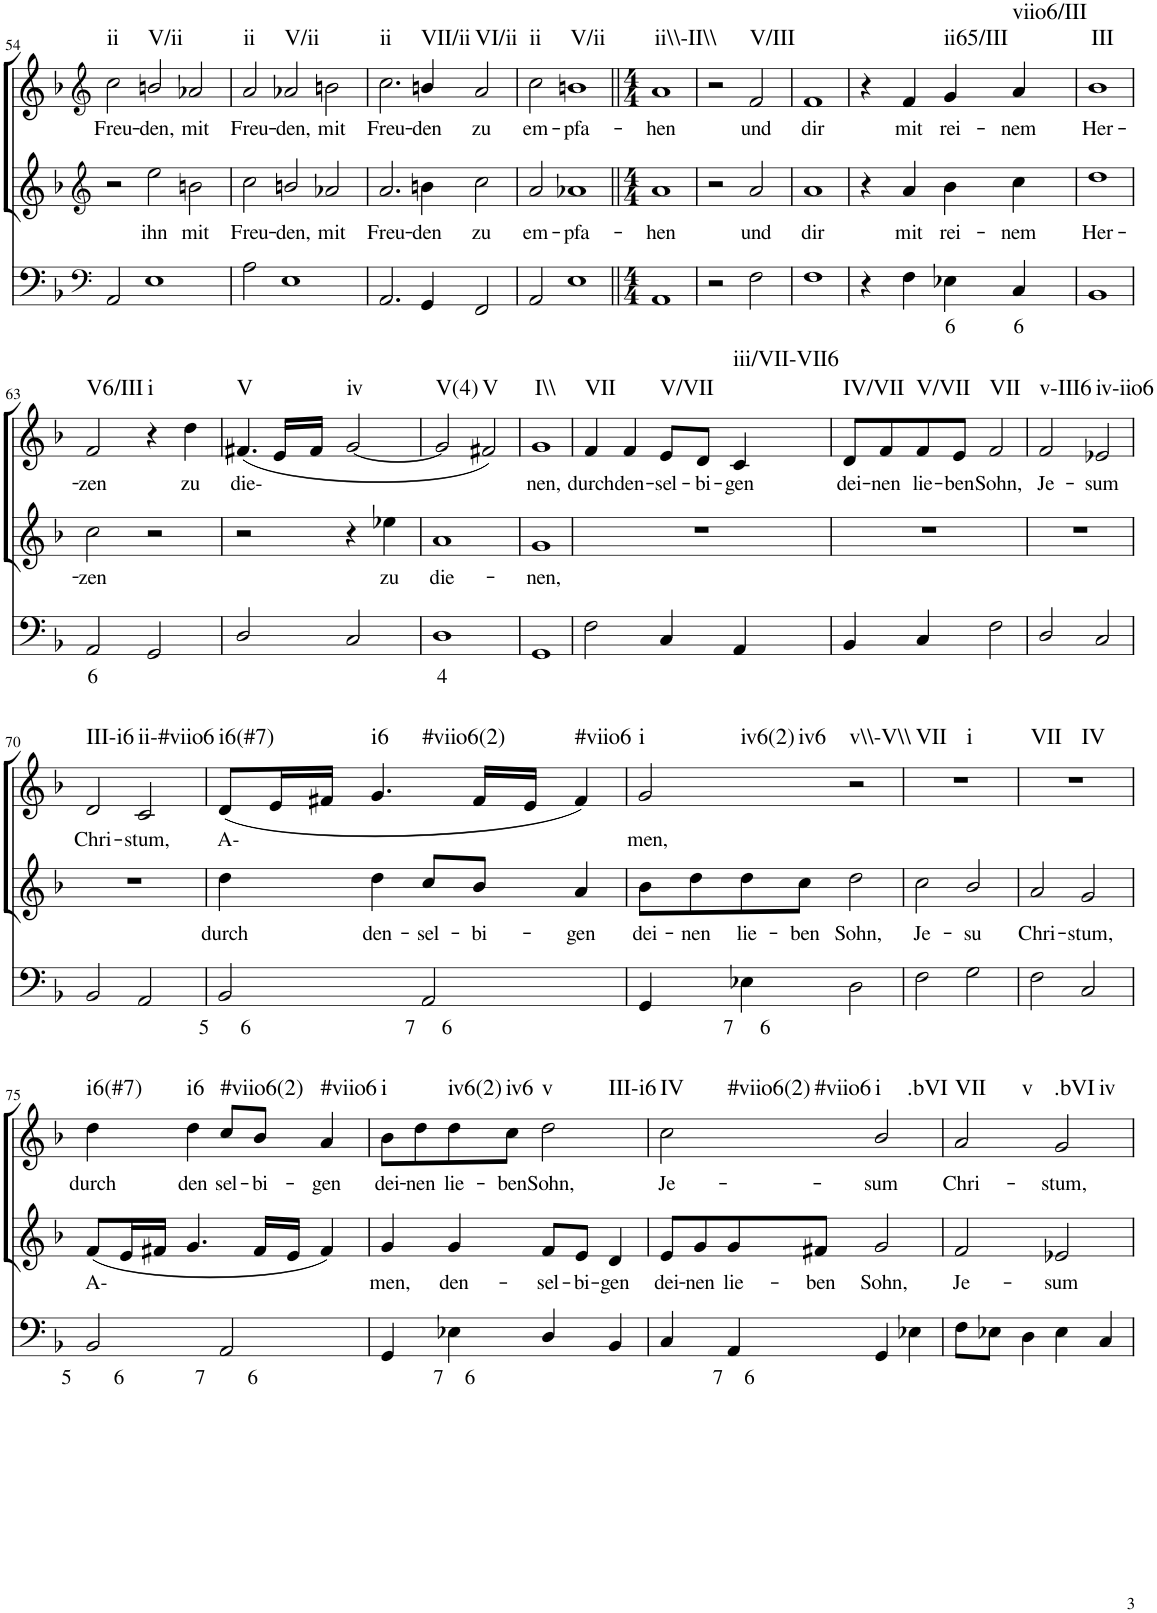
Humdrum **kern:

**kern	**text	**kern	**text	**kern	**text	**harte
*part3	*part3	*part2	*part2	*part1	*part1	*part1
*staff3	*staff3	*staff2	*staff2	*staff1	*staff1	*
*I"Continuo	*	*I"Soprano II	*	*I"Soprano I	*	*
!!LO:PB:g=z
*clefF4	*	*clefG2	*	*clefG2	*	*
*k[b-]	*	*k[b-]	*	*k[b-]	*	*
*M3/2	*	*M3/2	*	*M3/2	*	*
=54	=54	=54	=54	=54	=54	=54
!	!	!	!	!	!LO:LY:b	!LO:H:kt=ii
2AA/	.	2r	.	2cc\	Freu-	N
!	!	!	!LO:LY:b	!	!LO:LY:b	!LO:H:kt=V/ii
1E	.	2ee\	ihn	2bn/	den,	N
!	!	!	!LO:LY:b	!	!LO:LY:b	!
.	.	2bn\	mit	2a-X/	mit	.
=55	=55	=55	=55	=55	=55	=55
!	!	!	!LO:LY:b	!	!LO:LY:b	!LO:H:kt=ii
2A\	.	2cc\	Freu-	2a/	Freu-	N
!	!	!	!LO:LY:b	!	!LO:LY:b	!LO:H:kt=V/ii
1E	.	2bn/	den,	2a-X/	den,	N
!	!	!	!LO:LY:b	!	!LO:LY:b	!
.	.	2a-X/	mit	2bn\	mit	.
=56	=56	=56	=56	=56	=56	=56
!	!	!	!LO:LY:b	!	!LO:LY:b	!LO:H:kt=ii
2.AA/	.	2.a/	Freu-	2.cc\	Freu-	N
!	!	!	!LO:LY:b	!	!LO:LY:b	!LO:H:kt=VII/ii
4GG/	.	4bn\	den	4bn/	den	N
!	!	!	!LO:LY:b	!	!LO:LY:b	!LO:H:kt=VI/ii
2FF/	.	2cc\	zu	2a/	zu	N
=57	=57	=57	=57	=57	=57	=57
!	!	!	!LO:LY:b	!	!LO:LY:b	!LO:H:kt=ii
2AA/	.	2a/	em-	2cc\	em-	N
!	!	!	!LO:LY:b	!	!LO:LY:b	!LO:H:kt=V/ii
1E	.	1a-X	pfa-	1bn	pfa-	N
=58||	=58||	=58||	=58||	=58||	=58||	=58||
*M4/4	*	*M4/4	*	*M4/4	*	*
!	!	!	!LO:LY:b	!	!LO:LY:b	!LO:H:kt=ii\\-II\\
1AA	.	1a	hen	1a	hen	N
=59	=59	=59	=59	=59	=59	=59
2r	.	2r	.	2r	.	.
!	!	!	!LO:LY:b	!	!LO:LY:b	!LO:H:kt=V/III
2F\	.	2a/	und	2f/	und	N
=60	=60	=60	=60	=60	=60	=60
!	!	!	!LO:LY:b	!	!LO:LY:b	!
1F	.	1a	dir	1f	dir	.
=61	=61	=61	=61	=61	=61	=61
4r	.	4r	.	4r	.	.
!	!	!	!LO:LY:b	!	!LO:LY:b	!
4F\	.	4a/	mit	4f/	mit	.
!	!LO:LY:b	!	!LO:LY:b	!	!LO:LY:b	!LO:H:kt=ii65/III
4E-X\	6	4b-\	rei-	4g/	rei-	N
!	!LO:LY:b	!	!LO:LY:b	!	!LO:LY:b	!LO:H:kt=viio6/III
4C/	6	4cc\	nem	4a/	nem	N
=62	=62	=62	=62	=62	=62	=62
!	!	!	!LO:LY:b	!	!LO:LY:b	!LO:H:kt=III
1BB-	.	1dd	Her-	1b-	Her-	N
!!LO:LB:g=z
=63	=63	=63	=63	=63	=63	=63
!	!LO:LY:b	!	!LO:LY:b	!	!LO:LY:b	!LO:H:kt=V6/III
2AA/	6	2cc\	zen	2f/	zen	N
!	!	!	!	!	!	!LO:H:kt=i
2GG/	.	2r	.	4r	.	N
!	!	!	!	!	!LO:LY:b	!
.	.	.	.	4dd\	zu	.
=64	=64	=64	=64	=64	=64	=64
!	!	!	!	!	!LO:LY:b	!LO:H:kt=V
2D/	.	2r	.	(4.f#X/	die-	N
.	.	.	.	16e/LL	.	.
.	.	.	.	16f#/JJ	.	.
!	!	!	!	!	!	!LO:H:kt=iv
2C/	.	4r	.	[2g/	.	N
!	!	!	!LO:LY:b	!	!	!
.	.	4ee-X\	zu	.	.	.
=65	=65	=65	=65	=65	=65	=65
!	!LO:LY:b	!	!LO:LY:b	!	!	!LO:H:kt=V(4)
1D	4	1a	die-	2g/]	.	N
!	!	!	!	!	!	!LO:H:kt=V
.	.	.	.	2f#X/)	.	N
=66	=66	=66	=66	=66	=66	=66
!	!	!	!LO:LY:b	!	!LO:LY:b	!LO:H:kt=I\\
1GG	.	1g	nen,	1g	nen,	N
=67	=67	=67	=67	=67	=67	=67
!	!	!	!	!	!LO:LY:b	!LO:H:kt=VII
2F\	.	1r	.	4f/	durch	N
!	!	!	!	!	!LO:LY:b	!
.	.	.	.	4f/	den-	.
!	!	!	!	!	!LO:LY:b	!LO:H:kt=V/VII
4C/	.	.	.	8e/L	sel-	N
!	!	!	!	!	!LO:LY:b	!
.	.	.	.	8d/J	bi-	.
!	!	!	!	!	!LO:LY:b	!LO:H:kt=iii/VII-VII6
4AA/	.	.	.	4c/	gen	N
=68	=68	=68	=68	=68	=68	=68
!	!	!	!	!	!LO:LY:b	!LO:H:kt=IV/VII
4BB-/	.	1r	.	8d/L	dei-	N
!	!	!	!	!	!LO:LY:b	!
.	.	.	.	8f/	nen	.
!	!	!	!	!	!LO:LY:b	!LO:H:kt=V/VII
4C/	.	.	.	8f/	lie-	N
!	!	!	!	!	!LO:LY:b	!
.	.	.	.	8e/J	ben	.
!	!	!	!	!	!LO:LY:b	!LO:H:kt=VII
2F\	.	.	.	2f/	Sohn,	N
=69	=69	=69	=69	=69	=69	=69
!	!	!	!	!	!LO:LY:b	!LO:H:kt=v-III6
2D/	.	1r	.	2f/	Je-	N
!	!	!	!	!	!LO:LY:b	!LO:H:kt=iv-iio6
2C/	.	.	.	2e-X/	sum	N
!!LO:LB:g=z
=70	=70	=70	=70	=70	=70	=70
!	!	!	!	!	!LO:LY:b	!LO:H:kt=III-i6
2BB-/	.	1r	.	2d/	Chri-	N
!	!	!	!	!	!LO:LY:b	!LO:H:kt=ii-#viio6
2AA/	.	.	.	2c/	stum,	N
=71	=71	=71	=71	=71	=71	=71
!	!LO:LY:b	!	!LO:LY:b	!	!LO:LY:b	!LO:H:kt=i6(#7)
2BB-/	5 6	4dd\	durch	(8d/L	A-	N
.	.	.	.	16e/L	.	.
.	.	.	.	16f#X/JJ	.	.
!	!	!	!LO:LY:b	!	!	!LO:H:n=1:kt=i6
!	!	!	!	!	!	!LO:H:n=2:kt=#viio6(2)
.	.	4dd\	den-	4.g/	.	N N
!	!LO:LY:b	!	!LO:LY:b	!	!	!
2AA/	7 6	8cc/L	sel-	.	.	.
!	!	!	!LO:LY:b	!	!	!
.	.	8b-/J	bi-	16f#/LL	.	.
.	.	.	.	16e/JJ	.	.
!	!	!	!LO:LY:b	!	!	!LO:H:kt=#viio6
.	.	4a/	gen	4f#/)	.	N
=72	=72	=72	=72	=72	=72	=72
!	!	!	!LO:LY:b	!	!LO:LY:b	!LO:H:n=1:kt=i
!	!	!	!	!	!	!LO:H:n=2:kt=iv6(2)
!	!	!	!	!	!	!LO:H:n=3:kt=iv6
4GG/	.	8b-\L	dei-	2g/	men,	N N N
!	!	!	!LO:LY:b	!	!	!
.	.	8dd\	nen	.	.	.
!	!LO:LY:b	!	!LO:LY:b	!	!	!
4E-X\	7 6	8dd\	lie-	.	.	.
!	!	!	!LO:LY:b	!	!	!
.	.	8cc\J	ben	.	.	.
!	!	!	!LO:LY:b	!	!	!LO:H:kt=v\\-V\\
2D\	.	2dd\	Sohn,	2r	.	N
=73	=73	=73	=73	=73	=73	=73
!	!	!	!LO:LY:b	!	!	!LO:H:n=1:kt=VII
!	!	!	!	!	!	!LO:H:n=2:kt=i
2F\	.	2cc\	Je-	1r	.	N N
!	!	!	!LO:LY:b	!	!	!
2G\	.	2b-/	su	.	.	.
=74	=74	=74	=74	=74	=74	=74
!	!	!	!LO:LY:b	!	!	!LO:H:n=1:kt=VII
!	!	!	!	!	!	!LO:H:n=2:kt=IV
2F\	.	2a/	Chri-	1r	.	N N
!	!	!	!LO:LY:b	!	!	!
2C/	.	2g/	stum,	.	.	.
!!LO:LB:g=z
=75	=75	=75	=75	=75	=75	=75
!	!LO:LY:b	!	!LO:LY:b	!	!LO:LY:b	!LO:H:kt=i6(#7)
2BB-/	5 6	(8f/L	A-	4dd\	durch	N
.	.	16e/L	.	.	.	.
.	.	16f#X/JJ	.	.	.	.
!	!	!	!	!	!LO:LY:b	!LO:H:kt=i6
.	.	4.g/	.	4dd\	den	N
!	!LO:LY:b	!	!	!	!LO:LY:b	!LO:H:kt=#viio6(2)
2AA/	7 6	.	.	8cc/L	sel-	N
!	!	!	!	!	!LO:LY:b	!
.	.	16f#/LL	.	8b-/J	bi-	.
.	.	16e/JJ	.	.	.	.
!	!	!	!	!	!LO:LY:b	!LO:H:kt=#viio6
.	.	4f#/)	.	4a/	gen	N
=76	=76	=76	=76	=76	=76	=76
!	!	!	!LO:LY:b	!	!LO:LY:b	!LO:H:kt=i
4GG/	.	4g/	men,	8b-\L	dei-	N
!	!	!	!	!	!LO:LY:b	!
.	.	.	.	8dd\	nen	.
!	!LO:LY:b	!	!LO:LY:b	!	!LO:LY:b	!LO:H:kt=iv6(2)
4E-X\	7 6	4g/	den-	8dd\	lie-	N
!	!	!	!	!	!LO:LY:b	!LO:H:kt=iv6
.	.	.	.	8cc\J	ben	N
!	!	!	!LO:LY:b	!	!LO:LY:b	!LO:H:n=1:kt=v
!	!	!	!	!	!	!LO:H:n=2:kt=III-i6
4D/	.	8f/L	sel-	2dd\	Sohn,	N N
!	!	!	!LO:LY:b	!	!	!
.	.	8e/J	bi-	.	.	.
!	!	!	!LO:LY:b	!	!	!
4BB-/	.	4d/	gen	.	.	.
=77	=77	=77	=77	=77	=77	=77
!	!	!	!LO:LY:b	!	!LO:LY:b	!LO:H:n=1:kt=IV
!	!	!	!	!	!	!LO:H:n=2:kt=#viio6(2)
!	!	!	!	!	!	!LO:H:n=3:kt=#viio6
4C/	.	8e/L	dei-	2cc\	Je-	N N N
!	!	!	!LO:LY:b	!	!	!
.	.	8g/	nen	.	.	.
!	!LO:LY:b	!	!LO:LY:b	!	!	!
4AA/	7 6	8g/	lie-	.	.	.
!	!	!	!LO:LY:b	!	!	!
.	.	8f#X/J	ben	.	.	.
!	!	!	!LO:LY:b	!	!LO:LY:b	!LO:H:n=1:kt=i
!	!	!	!	!	!	!LO:H:n=2:kt=.bVI
4GG/	.	2g/	Sohn,	2b-/	sum	N N
4E-X\	.	.	.	.	.	.
=78	=78	=78	=78	=78	=78	=78
!	!	!	!LO:LY:b	!	!LO:LY:b	!LO:H:n=1:kt=VII
!	!	!	!	!	!	!LO:H:n=2:kt=v
8F\L	.	2f/	Je-	2a/	Chri-	N N
8E-X\J	.	.	.	.	.	.
4D\	.	.	.	.	.	.
!	!	!	!LO:LY:b	!	!LO:LY:b	!LO:H:n=1:kt=.bVI
!	!	!	!	!	!	!LO:H:n=2:kt=iv
4E-\	.	2e-X/	sum	2g/	stum,	N N
4C/	.	.	.	.	.	.
=	=	=	=	=	=	=
*-	*-	*-	*-	*-	*-	*-
